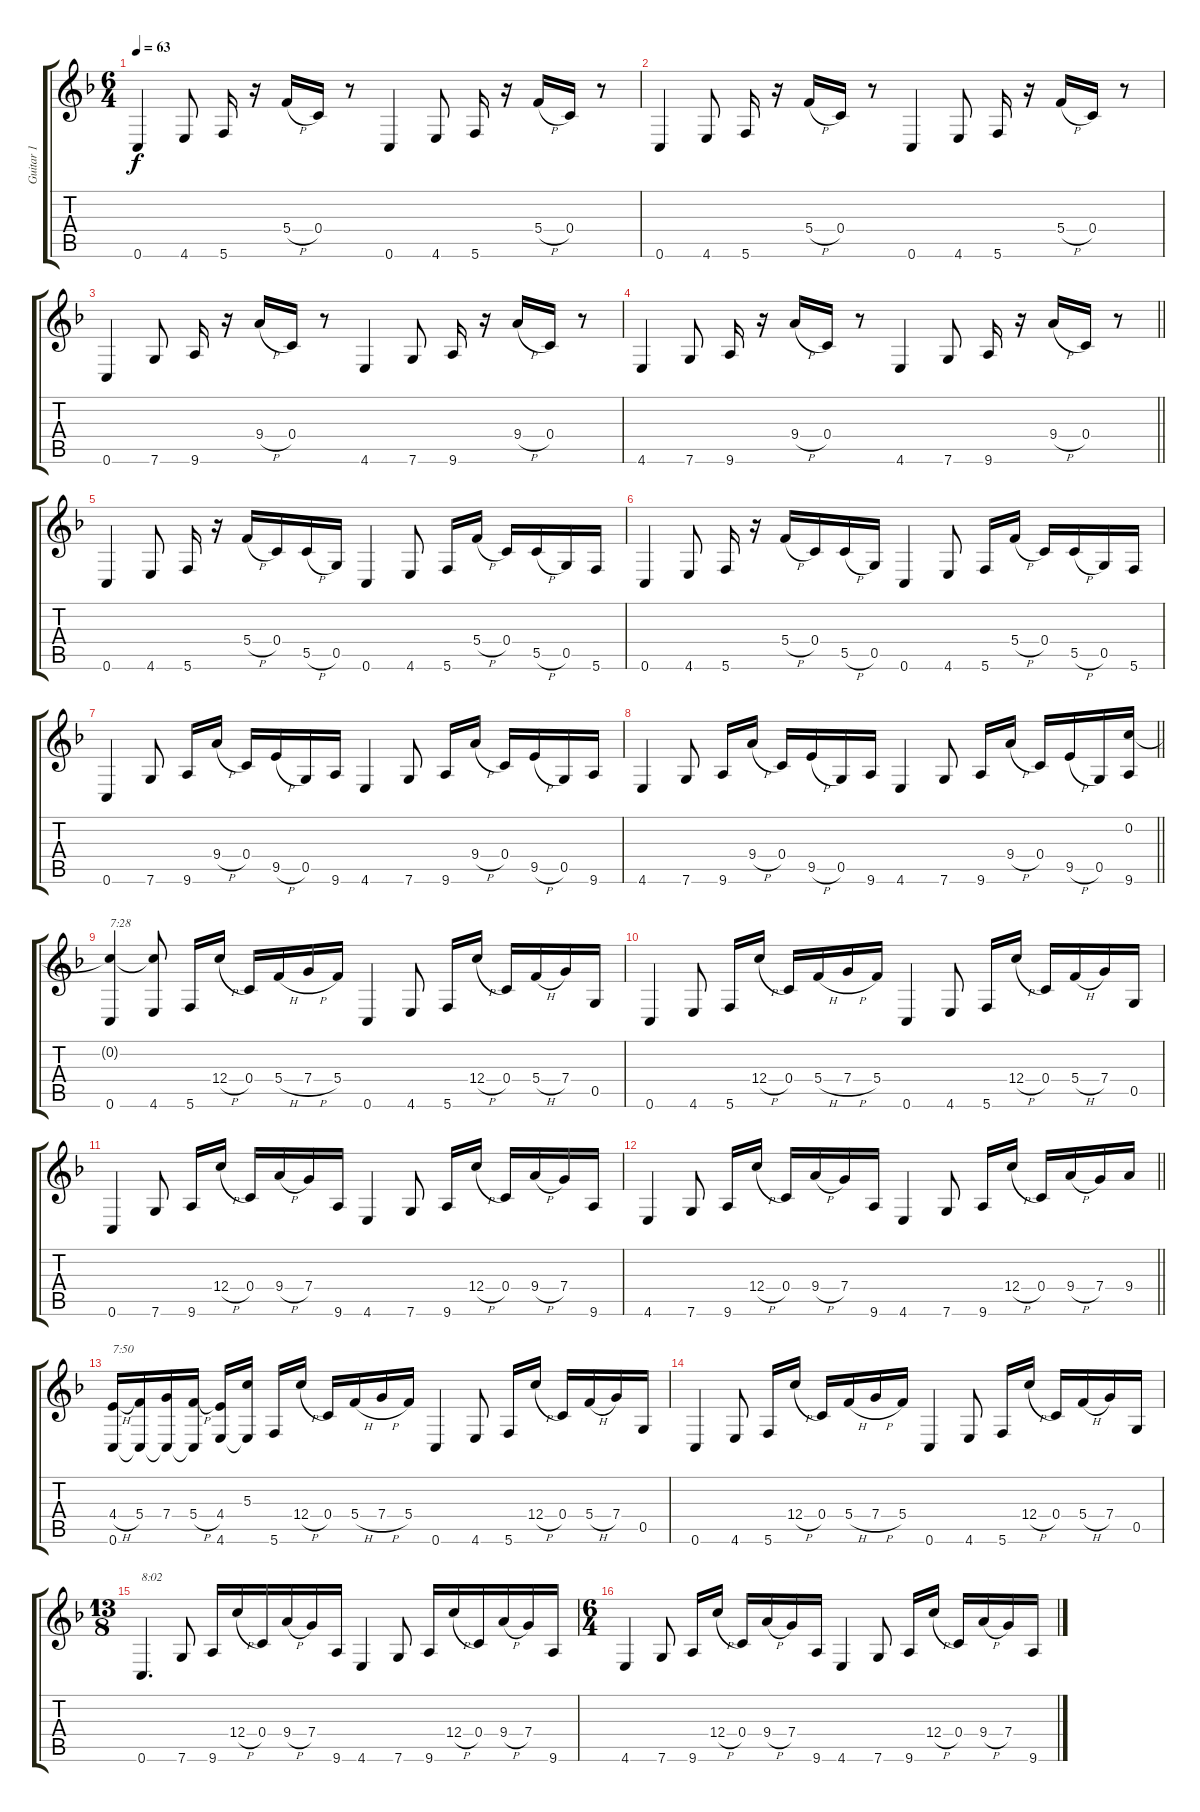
\track ("Guitar 1" "Guitar 1") {instrument distortionguitar}
\staff {score tabs}
\tuning (E4 C4 G3 C3 G2 C2) {hide}
\ts (6 4)
\tempo 63
\clef g2
\ks f
0.6.4{dy f} 4.6.8{beam split} 5.6.16 r.16 5.4{h}.16 0.4.16 r.8 0.6.4 4.6.8{beam split} 5.6.16 r.16 5.4{h}.16 0.4.16 r.8 |
0.6.4 4.6.8{beam split} 5.6.16 r.16 5.4{h}.16 0.4.16 r.8 0.6.4 4.6.8{beam split} 5.6.16 r.16 5.4{h}.16 0.4.16 r.8 |
0.6.4 7.6.8{beam split} 9.6.16 r.16 9.4{h}.16 0.4.16 r.8 4.6.4 7.6.8{beam split} 9.6.16 r.16 9.4{h}.16 0.4.16 r.8 |
\barLineRight lightlight
4.6.4 7.6.8{beam split} 9.6.16 r.16 9.4{h}.16 0.4.16 r.8 4.6.4 7.6.8{beam split} 9.6.16 r.16 9.4{h}.16 0.4.16 r.8 |
0.6.4 4.6.8{beam split} 5.6.16 r.16 5.4{h}.16 0.4.16 5.5{h}.16 0.5.16 0.6.4 4.6.8{beam split} 5.6.16 5.4{h}.16 0.4.16 5.5{h}.16 0.5.16 5.6.16 |
0.6.4 4.6.8{beam split} 5.6.16 r.16 5.4{h}.16 0.4.16 5.5{h}.16 0.5.16 0.6.4 4.6.8{beam split} 5.6.16 5.4{h}.16 0.4.16 5.5{h}.16 0.5.16 5.6.16 |
0.6.4 7.6.8{beam split} 9.6.16 9.4{h}.16 0.4.16 9.5{h}.16 0.5.16 9.6.16 4.6.4 7.6.8{beam split} 9.6.16 9.4{h}.16 0.4.16 9.5{h}.16 0.5.16 9.6.16 |
\barLineRight lightlight
4.6.4 7.6.8{beam split} 9.6.16 9.4{h}.16 0.4.16 9.5{h}.16 0.5.16 9.6.16 4.6.4 7.6.8{beam split} 9.6.16 9.4{h}.16 0.4.16 9.5{h}.16 0.5.16 (0.2 9.6).16 |
(0.2{t} 0.6).4{txt "7:28"} (0.2{t} 4.6).8{beam split} 5.6.16 12.4{h}.16 0.4.16 5.4{h}.16 7.4{h}.16 5.4.16 0.6.4 4.6.8{beam split} 5.6.16 12.4{h}.16 0.4.16 5.4{h}.16 7.4.16 0.5.16 |
0.6.4 4.6.8{beam split} 5.6.16 12.4{h}.16 0.4.16 5.4{h}.16 7.4{h}.16 5.4.16 0.6.4 4.6.8{beam split} 5.6.16 12.4{h}.16 0.4.16 5.4{h}.16 7.4.16 0.5.16 |
0.6.4 7.6.8{beam split} 9.6.16 12.4{h}.16 0.4.16 9.4{h}.16 7.4.16 9.6.16 4.6.4 7.6.8{beam split} 9.6.16 12.4{h}.16 0.4.16 9.4{h}.16 7.4.16 9.6.16 |
\barLineRight lightlight
4.6.4 7.6.8{beam split} 9.6.16 12.4{h}.16 0.4.16 9.4{h}.16 7.4.16 9.6.16 4.6.4 7.6.8{beam split} 9.6.16 12.4{h}.16 0.4.16 9.4{h}.16 7.4.16 9.4.16 |
(4.4{h} 0.6).16{txt "7:50"} (5.4 0.6{t}).16 (7.4 0.6{t}).16 (5.4{h} 0.6{t}).16 (4.4 4.6).16 (5.3 4.6{t}).16{beam split} 5.6.16 12.4{h}.16 0.4.16 5.4{h}.16 7.4{h}.16 5.4.16 0.6.4 4.6.8{beam split} 5.6.16 12.4{h}.16 0.4.16 5.4{h}.16 7.4.16 0.5.16 |
0.6.4 4.6.8{beam split} 5.6.16 12.4{h}.16 0.4.16 5.4{h}.16 7.4{h}.16 5.4.16 0.6.4 4.6.8{beam split} 5.6.16 12.4{h}.16 0.4.16 5.4{h}.16 7.4.16 0.5.16 |
\ts (13 8)
0.6.4{d txt "8:02"} 7.6.8 9.6.16 12.4{h}.16{beam merge} 0.4.16 9.4{h}.16{beam merge} 7.4.16 9.6.16 4.6.4 7.6.8 9.6.16 12.4{h}.16{beam merge} 0.4.16 9.4{h}.16{beam merge} 7.4.16 9.6.16 |
\ts (6 4)
4.6.4 7.6.8{beam split} 9.6.16 12.4{h}.16 0.4.16 9.4{h}.16 7.4.16 9.6.16 4.6.4 7.6.8{beam split} 9.6.16 12.4{h}.16 0.4.16 9.4{h}.16 7.4.16 9.6.16
